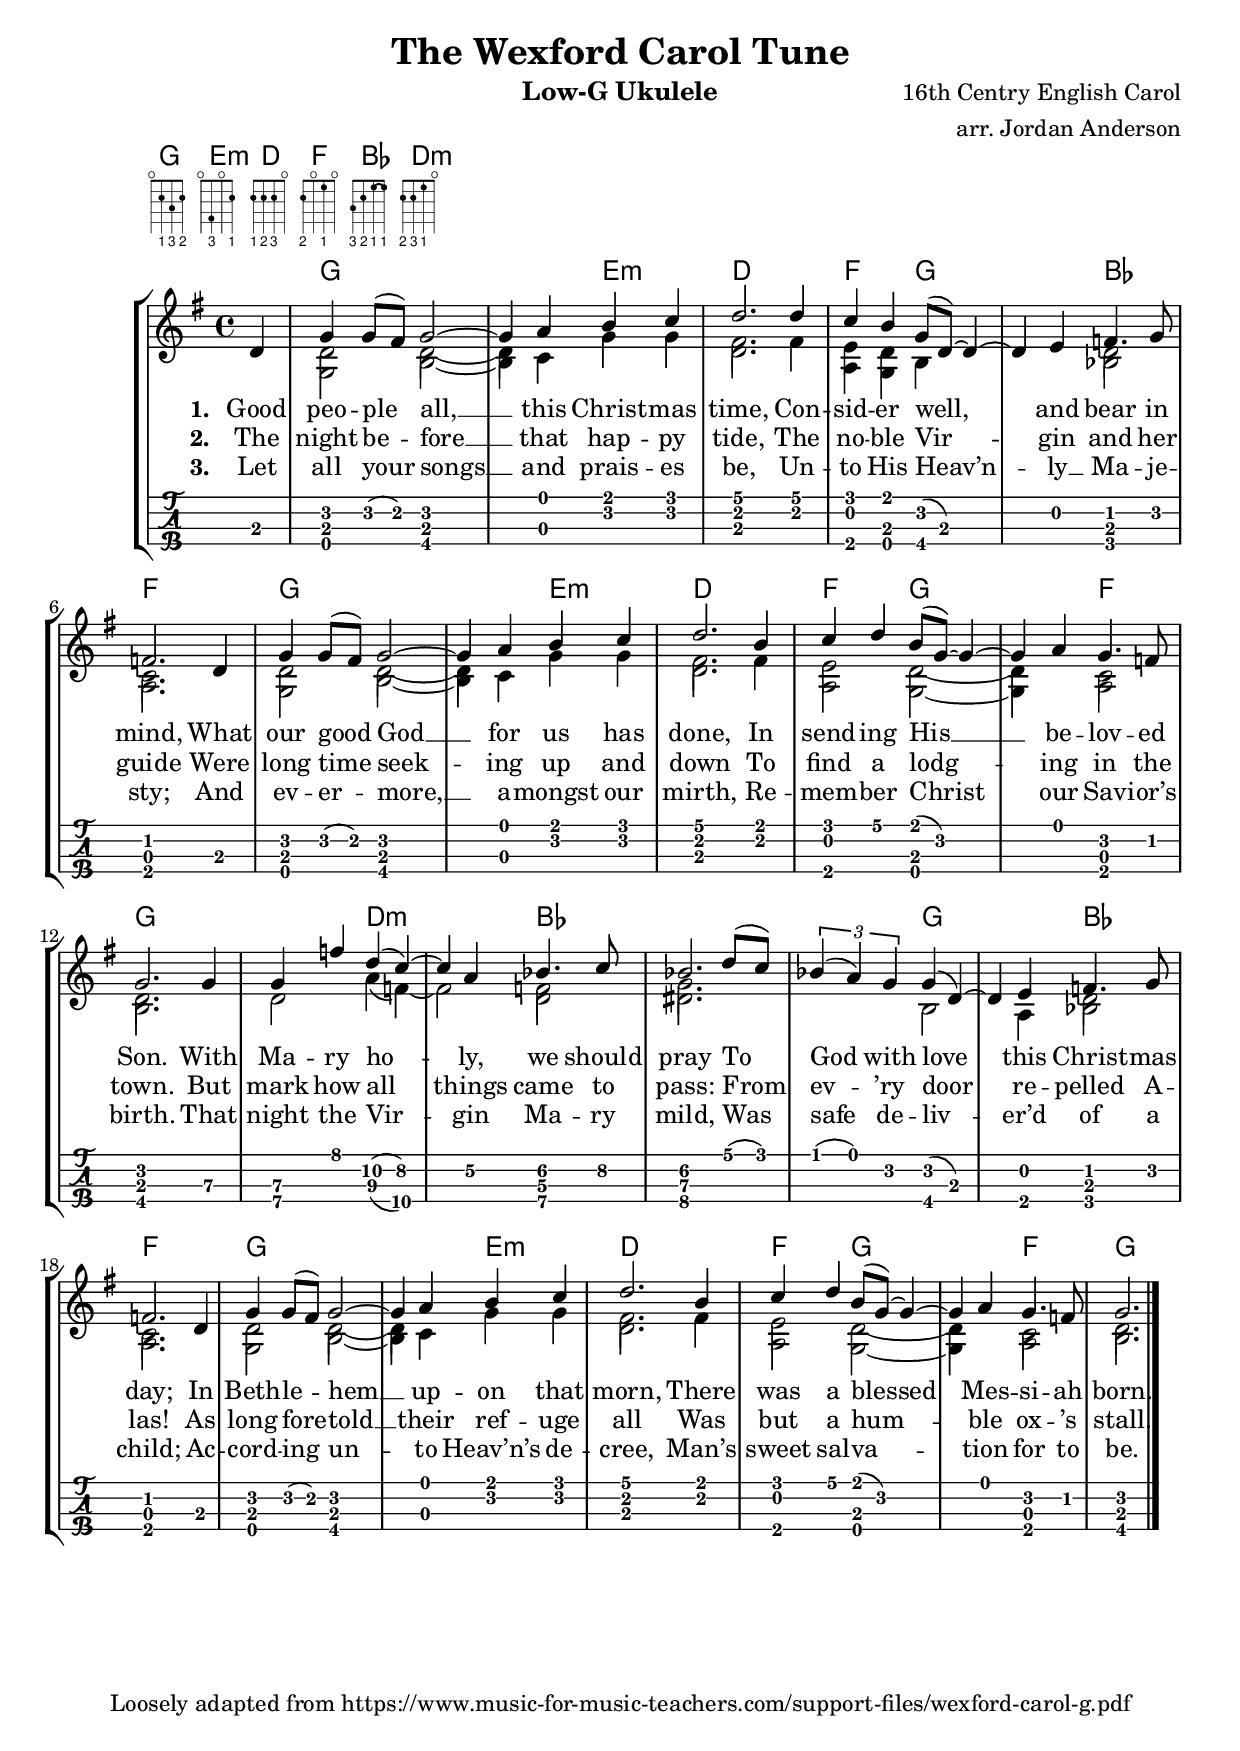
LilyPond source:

\version "2.20.0"
\include "The_Wexford_Carol-include.ily"
\header {
      instrument = "Low-G Ukulele"
}

\score {
  <<
    \new ChordNames {
      \TopChords
    }
    \new FretBoards {
      \set Staff.stringTunings = #ukulele-tuning
      \TopChords
    }
  >>
}

\score {
  \layout { \omit Voice.StringNumber }
  \midi {\tempo 4 = 120}
  <<
    \new ChordNames \StaffChords
    \new StaffGroup <<
      \new Staff <<
        \time 4/4
        \clef treble
        \key g \major
        \set Staff.midiInstrument = "acoustic guitar (nylon)"
        \new Voice = "melodyVoice" { \voiceOne \sopMusic }
        \new Voice { \voiceTwo \altoMusic }
        \new Voice { \voiceTwo \tenorMusic }
        \new Lyrics \lyricsto "melodyVoice" \verseOne
        \new Lyrics \lyricsto "melodyVoice" \verseTwo
        \new Lyrics \lyricsto "melodyVoice" \verseThree
        % Too many verses doesn't fit, use leadsheet or tab-only
        %\new Lyrics \lyricsto "melodyVoice" \verseFour
        %\new Lyrics \lyricsto "melodyVoice" \verseFive
        %\new Lyrics \lyricsto "melodyVoice" \verseSix
      >>

      \new TabStaff <<
        \set TabStaff.stringTunings = #low-g-ukulele-tuning
        \absolute <<
          \new TabVoice { \voiceOne \sopMusic }
          \new TabVoice { \voiceTwo \altoMusic }
          \new TabVoice { \voiceTwo \tenorMusic }
        >>
      >>
    >>
  >>
}
